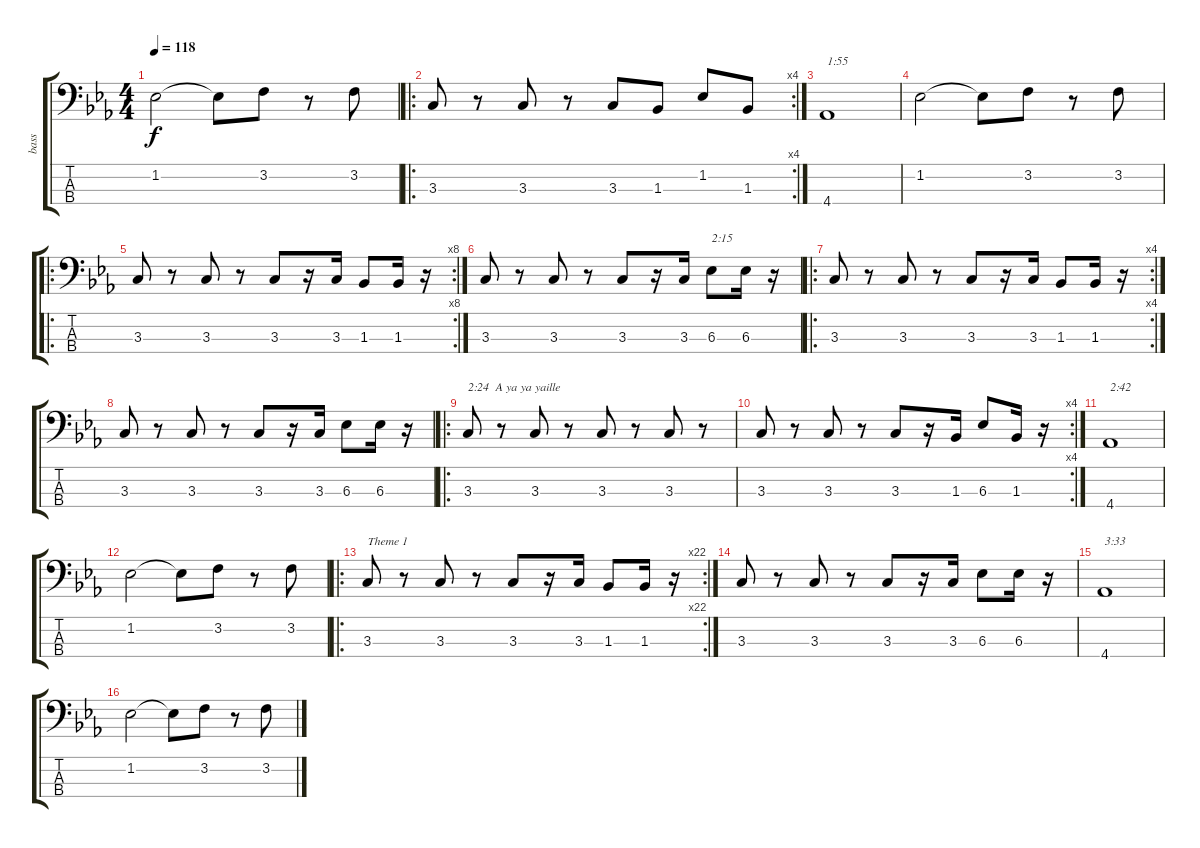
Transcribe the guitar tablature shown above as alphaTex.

\track ("bass" "bass") {instrument electricbassfinger}
\staff {score tabs}
\tuning (G2 D2 A1 E1) {hide}
\ts (4 4)
\tempo 118
\clef f4
\ks eb
1.2.2{dy f} 1.2{t}.8 3.2.8 r.8 3.2.8 |
\ro
\rc 4
3.3.8 r.8 3.3.8 r.8 3.3.8 1.3.8 1.2.8 1.3.8 |
4.4.1{txt "1:55"} |
1.2.2 1.2{t}.8 3.2.8 r.8 3.2.8 |
\ro
\rc 8
3.3.8 r.8 3.3.8 r.8 3.3.8 r.16 3.3.16 1.3.8 1.3.16 r.16 |
3.3.8 r.8 3.3.8 r.8 3.3.8 r.16 3.3.16 6.3.8{txt "2:15"} 6.3.16 r.16 |
\ro
\rc 4
3.3.8 r.8 3.3.8 r.8 3.3.8 r.16 3.3.16 1.3.8 1.3.16 r.16 |
3.3.8 r.8 3.3.8 r.8 3.3.8 r.16 3.3.16 6.3.8 6.3.16 r.16 |
\ro
3.3.8{txt "2:24  A ya ya yaille"} r.8 3.3.8 r.8 3.3.8 r.8 3.3.8 r.8 |
\rc 4
3.3.8 r.8 3.3.8 r.8 3.3.8 r.16 1.3.16 6.3.8 1.3.16 r.16 |
4.4.1{txt "2:42"} |
1.2.2 1.2{t}.8 3.2.8 r.8 3.2.8 |
\ro
\rc 22
3.3.8{txt "Theme 1"} r.8 3.3.8 r.8 3.3.8 r.16 3.3.16 1.3.8 1.3.16 r.16 |
3.3.8 r.8 3.3.8 r.8 3.3.8 r.16 3.3.16 6.3.8 6.3.16 r.16 |
4.4.1{txt "3:33"} |
1.2.2 1.2{t}.8 3.2.8 r.8 3.2.8
